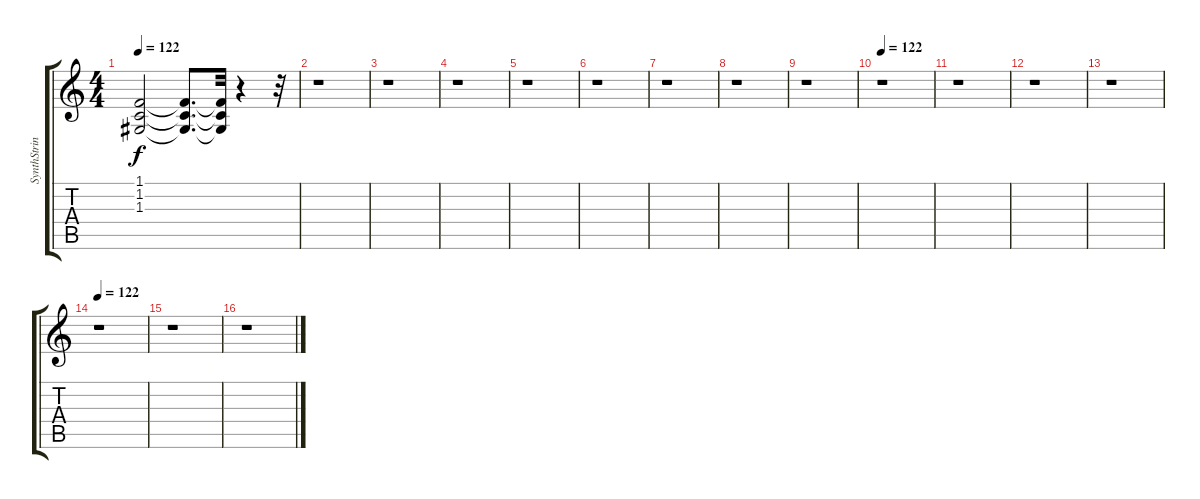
\track ("SynthStrings 1" "SynthStrin") {instrument synthstrings1}
\staff {score tabs}
\tuning (E4 B3 G3 D3 A2 E2) {hide}
\ts (4 4)
\tempo 122
\clef g2
\ks c
(1.1 1.2 1.3).2{dy f} (1.1{t} 1.2{t} 1.3{t}).8{d} (1.1{t} 1.2{t} 1.3{t}).32 r.4 r.32 |
r.1 |
r.1 |
r.1 |
r.1 |
r.1 |
r.1 |
r.1 |
r.1 |
\tempo 122
r.1 |
r.1 |
r.1 |
r.1 |
\tempo 122
r.1 |
r.1 |
r.1
